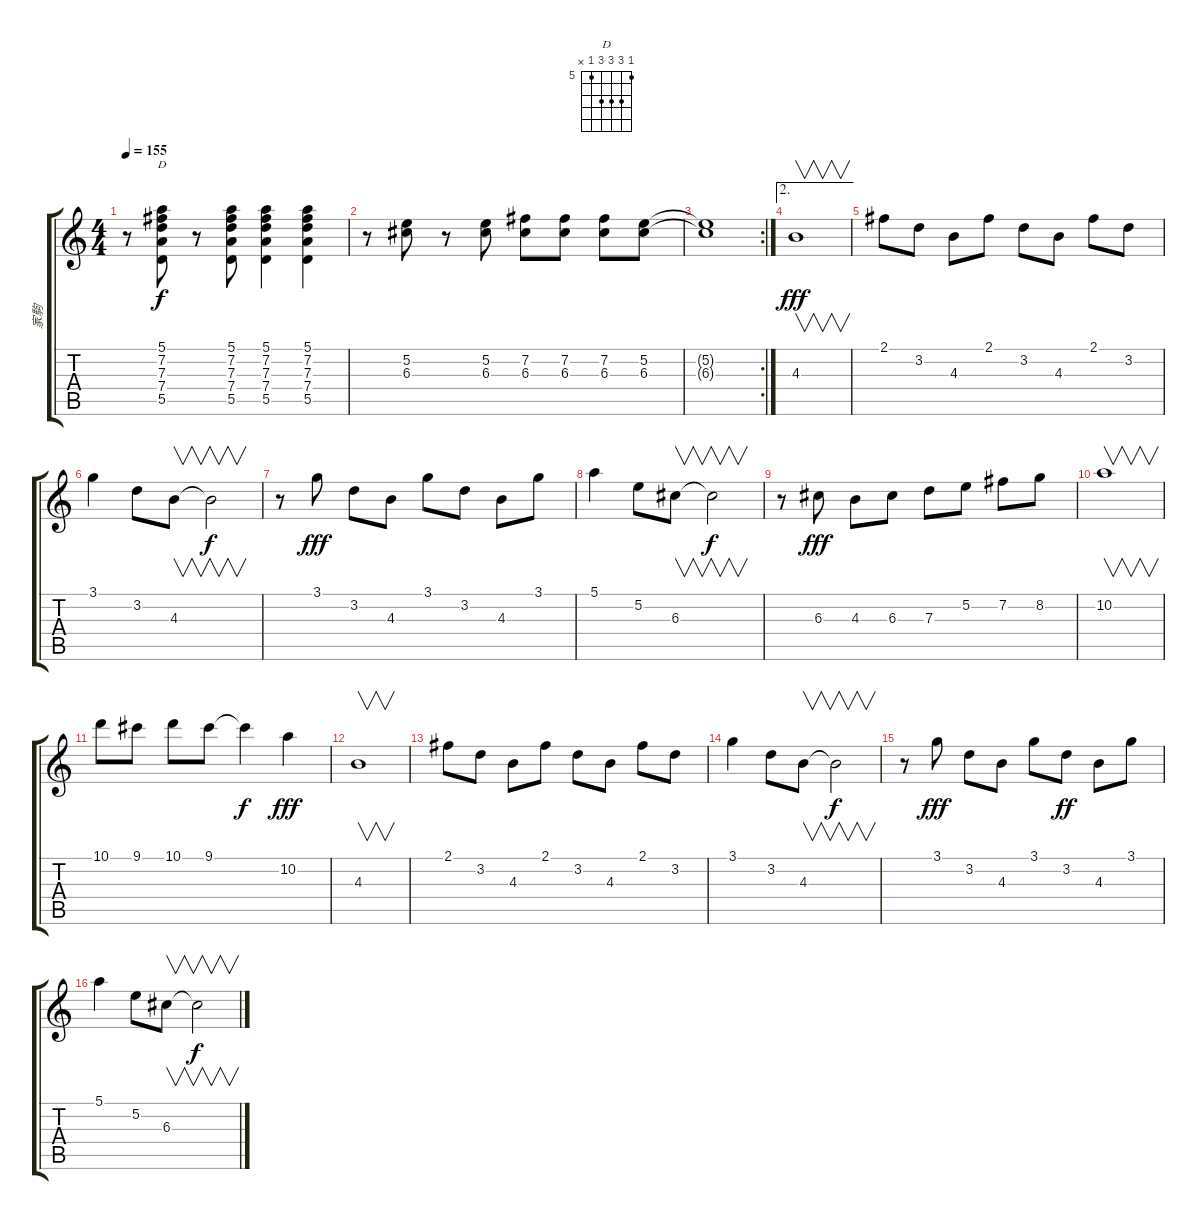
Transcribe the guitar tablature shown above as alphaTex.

\track ("家駒" "家駒") {instrument overdrivenguitar}
\staff {score tabs}
\tuning (E4 B3 G3 D3 A2 E2) {hide}
\chord ("D" 5 7 7 7 5 x) {firstfret 5}
\ts (4 4)
\tempo 155
\clef g2
\ks c
r.8{dy f} (5.1 7.2 7.3 7.4 5.5).8{ch "D"} r.8 (5.1 7.2 7.3 7.4 5.5).8 (5.1 7.2 7.3 7.4 5.5).4 (5.1 7.2 7.3 7.4 5.5).4 |
r.8 (5.2 6.3).8 r.8 (5.2 6.3).8 (7.2 6.3).8 (7.2 6.3).8 (7.2 6.3).8 (5.2 6.3).8 |
\rc 2
(5.2{t} 6.3{t}).1 |
\ae 2
4.3.1{v dy fff} |
2.1.8 3.2.8 4.3.8 2.1.8 3.2.8 4.3.8 2.1.8 3.2.8 |
3.1.4 3.2.8 4.3.8{v} 4.3{t}.2{v dy f} |
r.8 3.1.8{dy fff} 3.2.8 4.3.8 3.1.8 3.2.8 4.3.8 3.1.8 |
5.1.4 5.2.8 6.3.8{v} 6.3{t}.2{v dy f} |
r.8 6.3.8{dy fff} 4.3.8 6.3.8 7.3.8 5.2.8 7.2.8 8.2.8 |
10.2.1{v} |
10.1.8 9.1.8 10.1.8 9.1.8 9.1{t}.4{dy f} 10.2.4{dy fff} |
4.3.1{v} |
2.1.8 3.2.8 4.3.8 2.1.8 3.2.8 4.3.8 2.1.8 3.2.8 |
3.1.4 3.2.8 4.3.8{v} 4.3{t}.2{v dy f} |
r.8 3.1.8{dy fff} 3.2.8 4.3.8 3.1.8 3.2.8{dy ff} 4.3.8 3.1.8 |
5.1.4 5.2.8 6.3.8{v} 6.3{t}.2{v dy f}
